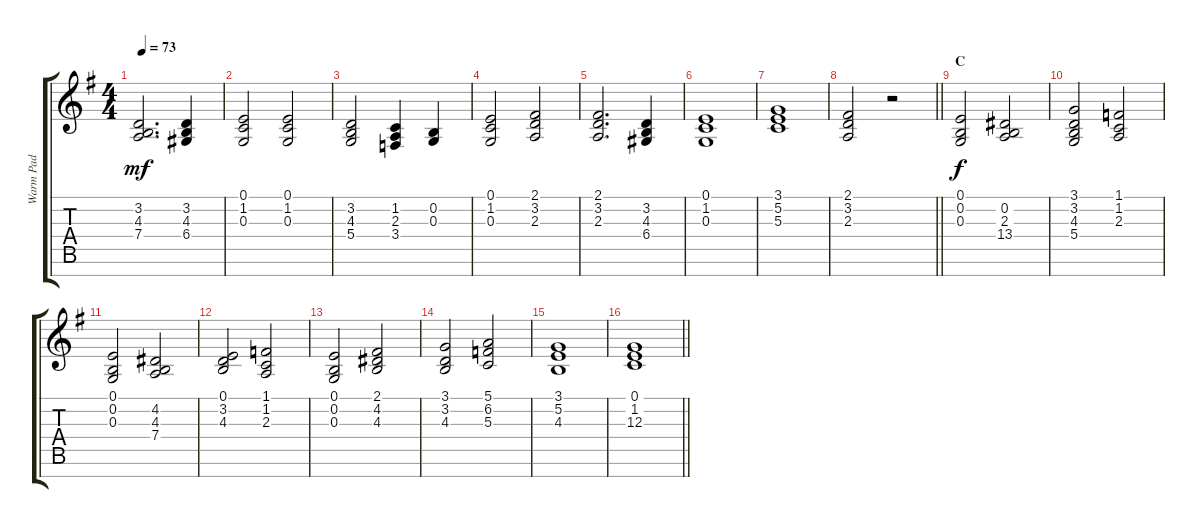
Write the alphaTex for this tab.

\track ("Warm Pad" "Warm Pad") {instrument pad2warm}
\staff {score tabs}
\tuning (E4 B3 G3 D3 A2 E2 B1) {hide}
\ts (4 4)
\tempo 73
\clef g2
\ks g
(3.2 4.3 7.4).2{d dy mf} (3.2 4.3 6.4).4 |
(0.1 1.2 0.3).2 (0.1 1.2 0.3).2 |
(3.2 4.3 5.4).2 (1.2 2.3 3.4).4 (0.2 0.3).4 |
(0.1 1.2 0.3).2 (2.1 3.2 2.3).2 |
(2.1 3.2 2.3).2{d} (3.2 4.3 6.4).4 |
(0.1 1.2 0.3).1 |
(3.1 5.2 5.3).1 |
\barLineRight lightlight
(2.1 3.2 2.3).2 r.2 |
\section ("" "C")
(0.1 0.2 0.3).2{dy f} (0.2 2.3 13.4).2 |
(3.1 3.2 4.3 5.4).2 (1.1 1.2 2.3).2 |
(0.1 0.2 0.3).2 (4.2 4.3 7.4).2 |
(0.1 3.2 4.3).2 (1.1 1.2 2.3).2 |
(0.1 0.2 0.3).2 (2.1 4.2 4.3).2 |
(3.1 3.2 4.3).2 (5.1 6.2 5.3).2 |
(3.1 5.2 4.3).1 |
\barLineRight lightlight
(0.1 1.2 12.3).1
